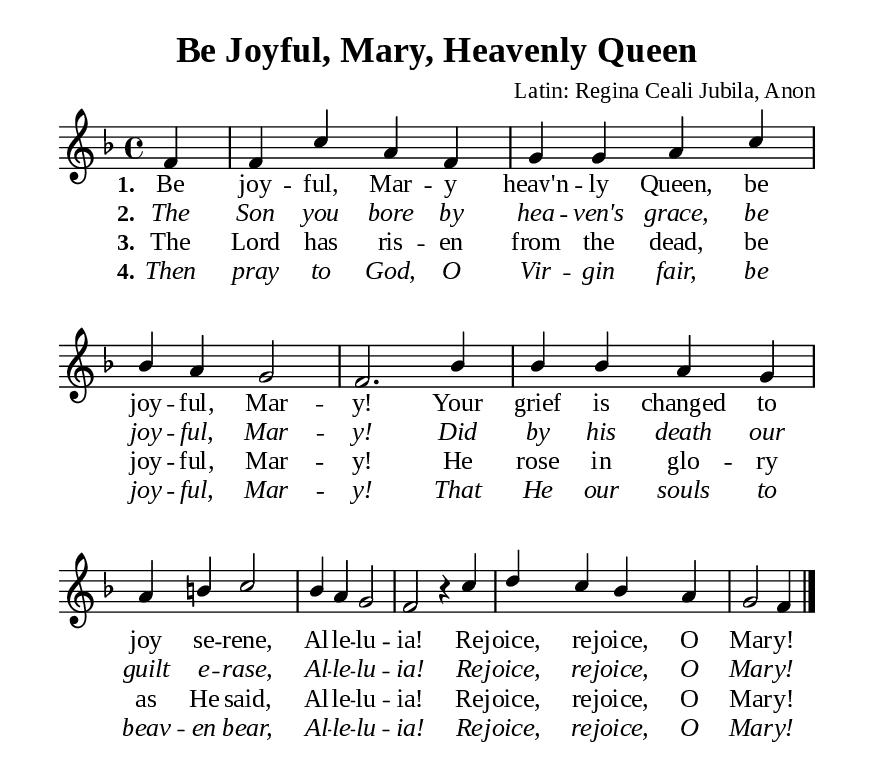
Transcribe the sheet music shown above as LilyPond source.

\version "2.18.2"

\header {
  title = "Be Joyful, Mary, Heavenly Queen"
  composer = "Latin: Regina Ceali Jubila, Anon"
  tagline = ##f
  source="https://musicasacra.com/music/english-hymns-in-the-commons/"
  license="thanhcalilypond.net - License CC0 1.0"
}

global= {
  \key f \major
  \time 4/4
  \override Score.BarNumber.break-visibility = ##(#f #f #f)
  \override Lyrics.LyricSpace.minimum-distance = #3.0
}

\paper {
  #(set-paper-size "a5")
  top-margin = 10\mm
  bottom-margin = 5\mm
  left-margin = 10\mm
  right-margin = 10\mm
  indent = #0
  #(define fonts
	 (make-pango-font-tree "Liberation Serif"
	 		       "Liberation Serif"
			       "Liberation Serif"
			       (/ 20 20)))
  system-system-spacing = #'((basic-distance . 3) (padding . 5))
}

printItalic = \with {
  \override LyricText.font-shape = #'italic
}

% Verse music
musicVerseSoprano = \relative c' {
                    \partial 4 f4 |
  f c' a f |
  g g a c |
  bes a g2 |
  f2. bes4 |
  bes bes a g |
  a b! c2 |
  bes4 a g2 |
  f r4 c' |
  d c bes a |
                    g2 f4 \bar "|."
}

% Verse lyrics
verseOne = \lyricmode {
  \set stanza = #"1."
  Be joy -- ful, Mar -- y heav'n -- ly Queen, be joy -- ful, Mar -- y!
  Your grief is changed to joy se -- rene,
  Al -- le -- lu -- ia! Re -- joice, re -- joice, O Mar -- y!
}

verseTwo = \lyricmode {
  \set stanza = #"2."
  The Son you bore by hea -- ven's grace, be joy -- ful, Mar -- y!
  Did by his death our guilt e -- rase,
  Al -- le -- lu -- ia! Re -- joice, re -- joice, O Mar -- y!
}

verseThree = \lyricmode {
  \set stanza = #"3."
  The Lord has ris -- en from the dead, be joy -- ful, Mar -- y!
  He rose in glo -- ry as He said,
  Al -- le -- lu -- ia! Re -- joice, re -- joice, O Mar -- y!
}

verseFour = \lyricmode {
  \set stanza = #"4."
  Then pray to God, O Vir -- gin fair, be joy -- ful, Mar -- y!
  That He our souls to beav -- en bear,
  Al -- le -- lu -- ia! Re -- joice, re -- joice, O Mar -- y!
}

% Layout
\score {
    \new ChoirStaff <<
      \new Staff <<
        \clef "treble"
        \new Voice = "sopranos" { \global \stemUp \slurUp \musicVerseSoprano }
      >>
      \new Lyrics \lyricsto sopranos \verseOne
      \new Lyrics \printItalic \lyricsto sopranos \verseTwo
      \new Lyrics \lyricsto sopranos \verseThree
      \new Lyrics \printItalic \lyricsto sopranos \verseFour
    >>
}
